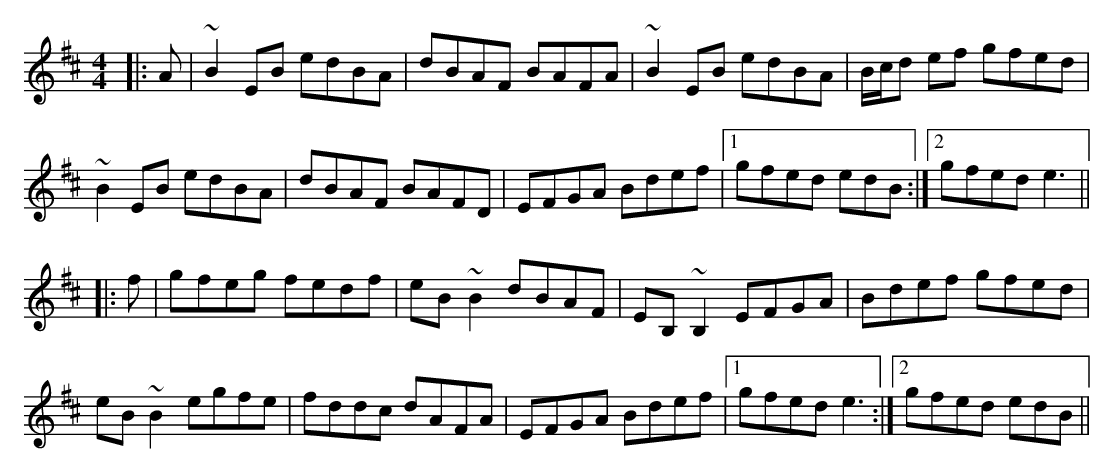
X:1
M:4/4
K:Edor
|:A|~B2EB edBA|dBAF BAFA|~B2EB edBA|B/c/d ef gfed|
~B2EB edBA|dBAF BAFD|EFGA Bdef|1 gfed edB:|2 gfed e3||
|:f|gfeg fedf|eB~B2 dBAF|EB,~B,2 EFGA|Bdef gfed|
eB~B2 egfe|fddc dAFA|EFGA Bdef|1 gfed e3:|2 gfed edB||
